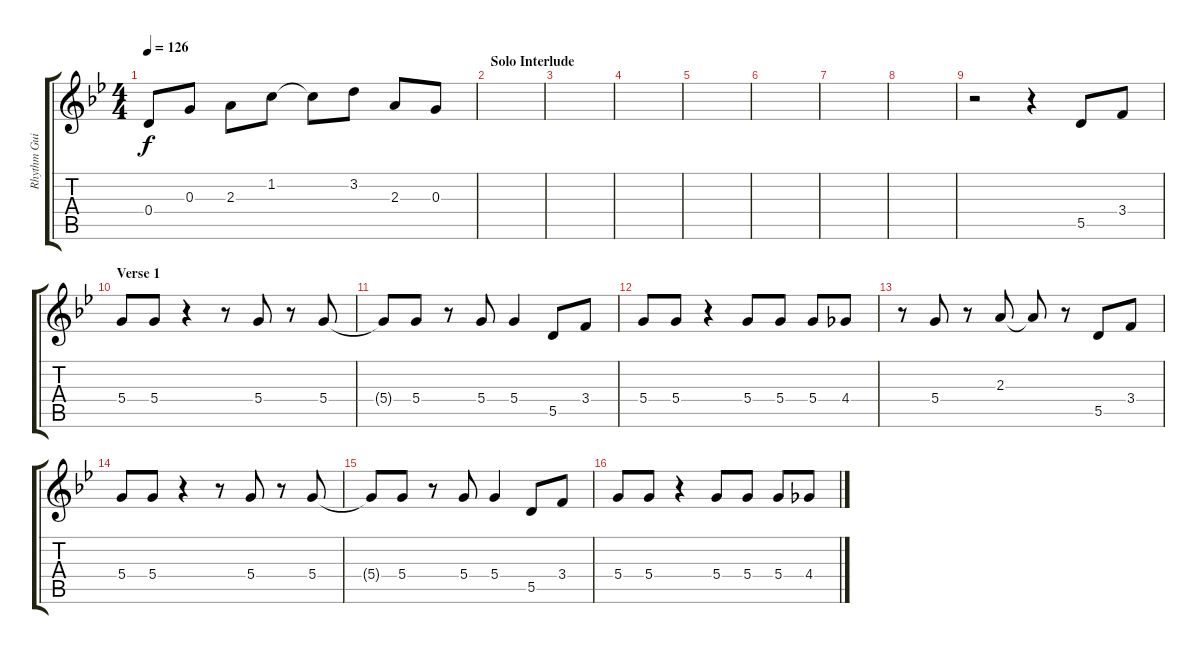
\track ("Rhythm Guitar" "Rhythm Gui") {instrument electricguitarmuted}
\staff {score tabs}
\tuning (E4 B3 G3 D3 A2 E2) {hide}
\ts (4 4)
\tempo 126
\clef g2
\ks bb
0.4{t}.8{dy f} 0.3.8 2.3.8 1.2.8 1.2{t}.8 3.2.8 2.3.8 0.3.8 |
\section ("" "Solo Interlude")
|
|
|
|
|
|
|
r.2 r.4 5.5.8 3.4.8 |
\section ("" "Verse 1")
5.4.8 5.4.8 r.4 r.8 5.4.8 r.8 5.4.8 |
5.4{t}.8 5.4.8 r.8 5.4.8 5.4.4 5.5.8 3.4.8 |
5.4.8 5.4.8 r.4 5.4.8 5.4.8 5.4.8 4.4.8 |
r.8 5.4.8 r.8 2.3.8 2.3{t}.8 r.8 5.5.8 3.4.8 |
5.4.8 5.4.8 r.4 r.8 5.4.8 r.8 5.4.8 |
5.4{t}.8 5.4.8 r.8 5.4.8 5.4.4 5.5.8 3.4.8 |
5.4.8 5.4.8 r.4 5.4.8 5.4.8 5.4.8 4.4.8
